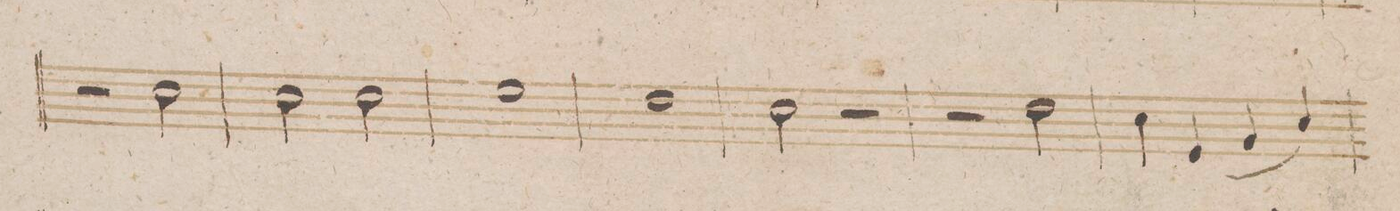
**kern	**dynam
*I"Corno 1mo in F.	*
*clefG2	*
*k[b-]	*
*met(c)	*
*M4/4	*
2r	.
2f\	.
=207	=207
2f\	.
2f\	.
=208	=208
1a	.
=209	=209
1g	.
=210	=210
2f\	.
2r	.
=211	=211
2r	.
2g\	.
=212	=212
4f\	.
(<<4A/	.
4c/	.
4e/)	.
=213	=213
*-	*-
